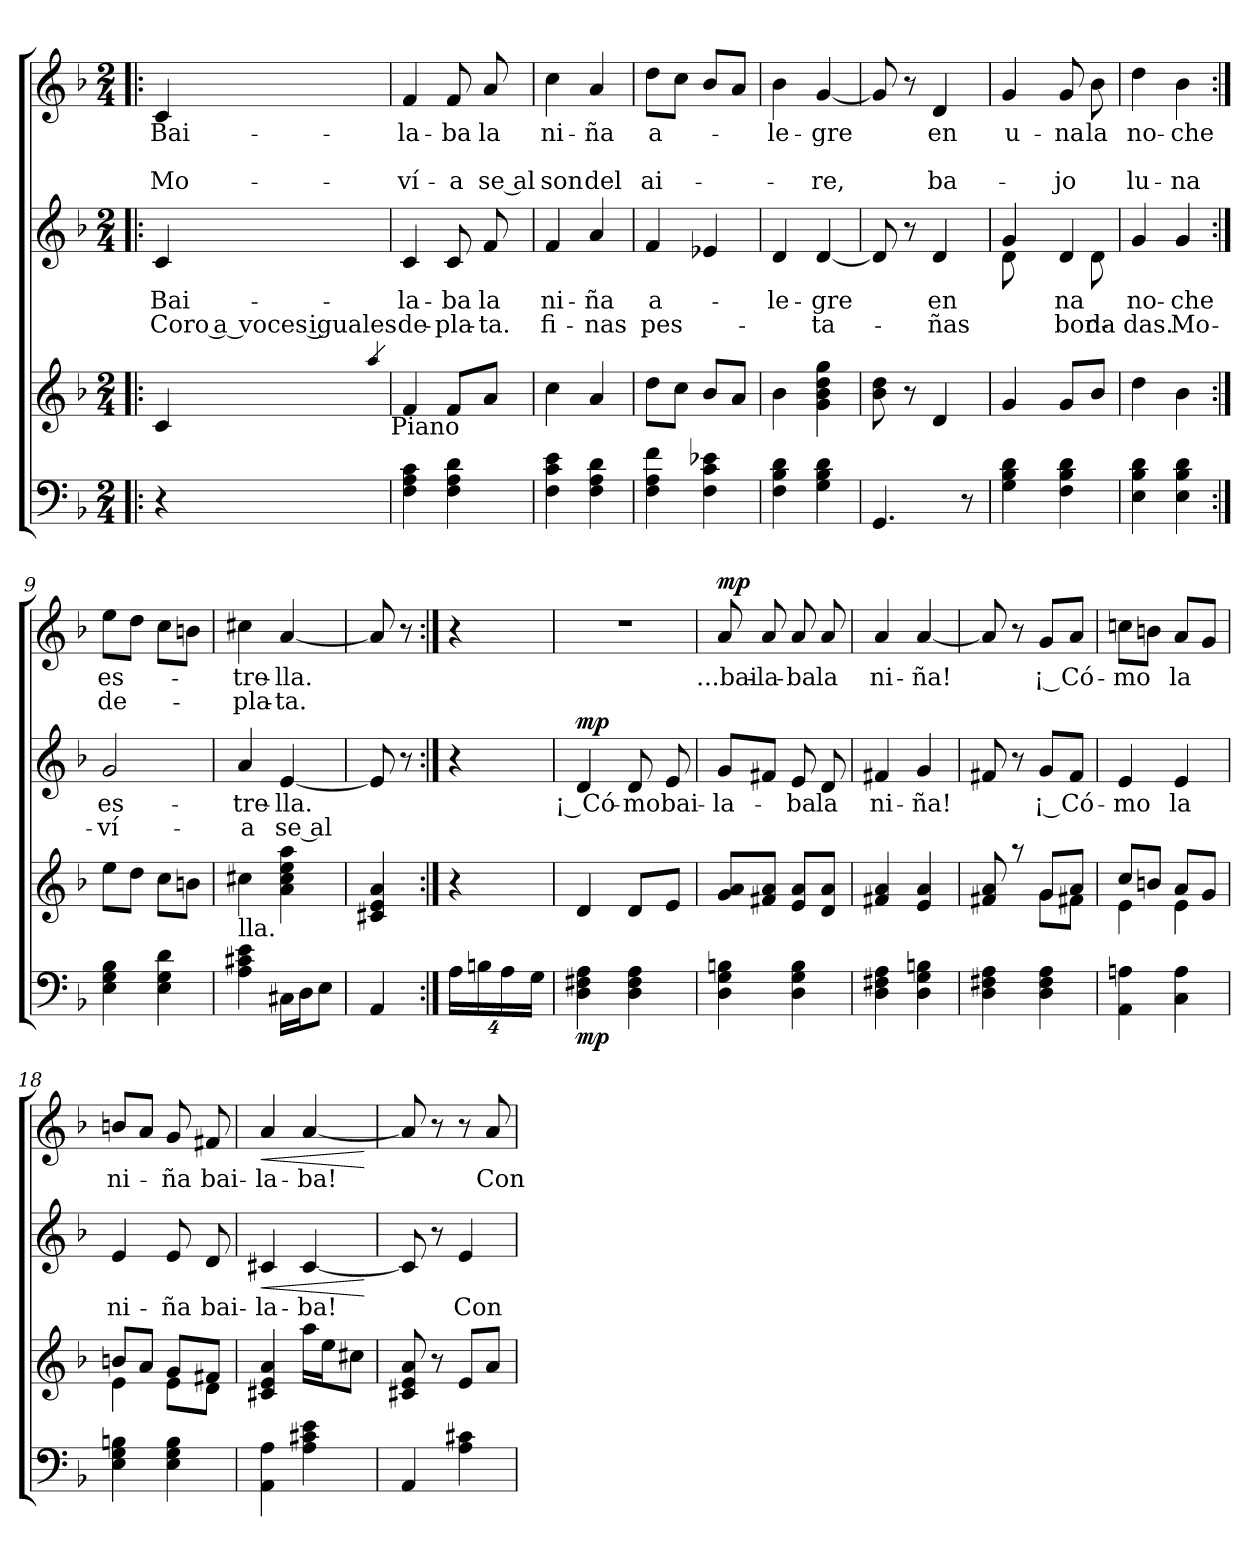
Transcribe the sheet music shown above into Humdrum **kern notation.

**kern	**kern	**dynam	**kern	**text	**text	**dynam	**kern	**text	**text	**text	**dynam
*part3	*part3	*part3	*part2	*part2	*part2	*part2	*part1	*part1	*part1	*part1	*part1
*staff4	*staff3	*staff3/4	*staff2	*staff2	*staff2	*staff2	*staff1	*staff1	*staff1	*staff1	*staff1
*clefF4	*clefG2	*	*clefG2	*	*	*	*clefG2	*	*	*	*
*k[b-]	*k[b-]	*	*k[b-]	*	*	*	*k[b-]	*	*	*	*
*F:	*F:	*	*F:	*	*	*	*F:	*	*	*	*
*M2/4	*M2/4	*	*M2/4	*	*	*	*M2/4	*	*	*	*
=1!|:	=1!|:	=1!|:	=1!|:	=1!|:	=1!|:	=1!|:	=1!|:	=1!|:	=1!|:	=1!|:	=1!|:
!	!	!	!	!LO:LY:b	!LO:LY:a	!	!	!LO:LY:b	!	!LO:LY:b	!
4r	4c/	.	4c/	Bai-	Coro a voces iguales	.	4c/	Bai-	.	Mo-	.
.	4qaa/	.	.	.	.	.	.	.	.	.	.
!	!LO:TX:b:t=Piano	!	!	!	!	!	!	!	!	!	!
=2	=2	=2	=2	=2	=2	=2	=2	=2	=2	=2	=2
!	!	!	!	!LO:LY:b	!LO:LY:b	!	!	!LO:LY:b	!	!LO:LY:b	!
4F\ 4A\ 4c\	4f/	.	4c/	-la-	de-	.	4f/	-la-	.	-ví-	.
!	!	!	!	!LO:LY:b	!LO:LY:b	!	!	!LO:LY:b	!	!LO:LY:b	!
4F\ 4A\ 4d\	8f/L	.	8c/	-ba	-pla-	.	8f/	-ba	.	-a	.
!	!	!	!	!LO:LY:b	!LO:LY:b	!	!	!LO:LY:b	!	!LO:LY:b	!
.	8a/J	.	8f/	la	-ta.	.	8a/	la	.	se al	.
=3	=3	=3	=3	=3	=3	=3	=3	=3	=3	=3	=3
!	!	!	!	!LO:LY:b	!LO:LY:b	!	!	!LO:LY:b	!	!LO:LY:b	!
4F\ 4c\ 4e\	4cc\	.	4f/	ni-	fi-	.	4cc\	ni-	.	son	.
!	!	!	!	!LO:LY:b	!LO:LY:b	!	!	!LO:LY:b	!	!LO:LY:b	!
4F\ 4A\ 4d\	4a/	.	4a/	-ña	-nas	.	4a/	-ña	.	del	.
=4	=4	=4	=4	=4	=4	=4	=4	=4	=4	=4	=4
!	!	!	!	!LO:LY:b:rj	!LO:LY:b:rj	!	!	!LO:LY:b:rj	!	!LO:LY:b:rj	!
4F\ 4A\ 4f\	8dd\L	.	4f/	a-	pes-	.	8dd\L	a-	.	ai-	.
.	8cc\J	.	.	.	.	.	8cc\J	.	.	.	.
4F\ 4c\ 4e-X\	8b-/L	.	4e-X/	.	.	.	8b-/L	.	.	.	.
.	8a/J	.	.	.	.	.	8a/J	.	.	.	.
=5	=5	=5	=5	=5	=5	=5	=5	=5	=5	=5	=5
!	!	!	!	!LO:LY:b	!	!	!	!LO:LY:b	!	!	!
4F\ 4B-\ 4d\	4b-\	.	4d/	-le-	.	.	4b-\	-le-	.	.	.
!	!	!	!	!LO:LY:b	!LO:LY:b	!	!	!LO:LY:b	!	!LO:LY:b	!
4G\ 4B-\ 4d\	4g\ 4b-\ 4dd\ 4gg\	.	[<4d/	-gre	-ta-	.	[<4g/	-gre	.	-re,	.
=6	=6	=6	=6	=6	=6	=6	=6	=6	=6	=6	=6
4.GG/	8b-\ 8dd\	.	8d/]	.	.	.	8g/]	.	.	.	.
.	8r	.	8r	.	.	.	8r	.	.	.	.
!	!	!	!	!LO:LY:b	!LO:LY:b	!	!	!LO:LY:b	!	!LO:LY:b	!
.	4d/	.	4d/	en	-ñas	.	4d/	en	.	ba-	.
8r	.	.	.	.	.	.	.	.	.	.	.
=7	=7	=7	=7	=7	=7	=7	=7	=7	=7	=7	=7
*	*	*	*^	*	*	*	*	*	*	*	*
!	!	!	!	!	!	!	!	!	!LO:LY:b	!	!	!
4G\ 4B-\ 4d\	4g/	.	4g/	8d\	.	.	.	4g/	u-	.	.	.
.	.	.	.	4ryy	.	.	.	.	.	.	.	.
!	!	!	!	!	!LO:LY:b	!LO:LY:b	!	!	!LO:LY:b	!	!LO:LY:b	!
4F\ 4B-\ 4d\	8g/L	.	4d/	.	-na	bor-	.	8g/	-na	.	-jo	.
!	!	!	!	!	!	!LO:LY:b	!	!	!LO:LY:b	!	!	!
.	8b-/J	.	.	8d\	.	-da-	.	8b-\	la	.	.	.
=8	=8	=8	=8	=8	=8	=8	=8	=8	=8	=8	=8	=8
!	!	!	!	!	!LO:LY:b	!LO:LY:b	!	!	!LO:LY:b	!	!LO:LY:b	!
*	*	*	*v	*v	*	*	*	*	*	*	*	*
4E\ 4B-\ 4d\	4dd\	.	4g/	no-	-das.	.	4dd\	no-	.	lu-	.
!	!	!	!	!LO:LY:b	!LO:LY:b	!	!	!LO:LY:b	!	!LO:LY:b	!
4E\ 4B-\ 4d\	4b-\	.	4g/	-che	Mo-	.	4b-\	-che	.	-na	.
!!LO:LB:g=z
=9:|!	=9:|!	=9:|!	=9:|!	=9:|!	=9:|!	=9:|!	=9:|!	=9:|!	=9:|!	=9:|!	=9:|!
!	!	!	!	!LO:LY:b	!LO:LY:b	!	!	!LO:LY:b	!LO:LY:b	!	!
4E\ 4G\ 4B-\	8ee\L	.	2g/	es-	-ví-	.	8ee\L	es-	de-	.	.
.	8dd\J	.	.	.	.	.	8dd\J	.	.	.	.
4E\ 4G\ 4d\	8cc\L	.	.	.	.	.	8cc\L	.	.	.	.
.	8bn\J	.	.	.	.	.	8bn\J	.	.	.	.
=10	=10	=10	=10	=10	=10	=10	=10	=10	=10	=10	=10
!LO:TX:a:t=lla.	!	!	!	!	!	!	!	!	!	!	!
!	!	!	!	!LO:LY:b	!LO:LY:b	!	!	!LO:LY:b	!LO:LY:b	!	!
4A\ 4c#X\ 4e\	4cc#X\	.	4a/	-tre-	-a	.	4cc#X\	-tre-	-pla-	.	.
!	!	!	!	!LO:LY:b	!LO:LY:b	!	!	!LO:LY:b	!LO:LY:b	!	!
16C#X\LL	4a\ 4cc#\ 4ee\ 4aa\	.	[<4e/	-lla.	se al	.	[<4a/	-lla.	-ta.	.	.
16D\J	.	.	.	.	.	.	.	.	.	.	.
8E\J	.	.	.	.	.	.	.	.	.	.	.
=11	=11	=11	=11	=11	=11	=11	=11	=11	=11	=11	=11
4AA/	4c#X/ 4e/ 4a/	.	8e/]	.	.	.	8a/]	.	.	.	.
.	.	.	8r	.	.	.	8r	.	.	.	.
=12:|!	=12:|!	=12:|!	=12:|!	=12:|!	=12:|!	=12:|!	=12:|!	=12:|!	=12:|!	=12:|!	=12:|!
*Xbrackettup	*	*	*	*	*	*	*	*	*	*	*
32%3A>\LL	4r	.	4r	.	.	.	4r	.	.	.	.
32%3Bn\	.	.	.	.	.	.	.	.	.	.	.
*Xtuplet	*	*	*	*	*	*	*	*	*	*	*
32%3A\	.	.	.	.	.	.	.	.	.	.	.
.	8ryy	.	8ryy	.	.	.	8ryy	.	.	.	.
32%3G\JJ	.	.	.	.	.	.	.	.	.	.	.
=13	=13	=13	=13	=13	=13	=13	=13	=13	=13	=13	=13
!	!	!LO:DY:b=2	!	!LO:LY:b:rj	!	!LO:DY:a	!LO:N:vis=1	!	!	!	!
4D\ 4F#X\ 4A\	4d/	mp	4d/	¡ Có-	.	mp	2r	.	.	.	.
!	!	!	!	!LO:LY:b	!	!	!	!	!	!	!
4D\ 4F#\ 4A\	8d/L	.	8d/	-mo	.	.	.	.	.	.	.
!	!	!	!	!LO:LY:b	!	!	!	!	!	!	!
.	8e/J	.	8e/	bai-	.	.	.	.	.	.	.
=14	=14	=14	=14	=14	=14	=14	=14	=14	=14	=14	=14
!	!	!	!	!LO:LY:b	!	!	!	!LO:LY:b	!	!	!LO:DY:a
4D\ 4G\ 4Bn\	8g/ 8a/L	.	8g/L	-la-	.	.	8a/	...bai-	.	.	mp
!	!	!	!	!	!	!	!	!LO:LY:b	!	!	!
.	8f#X/ 8a/J	.	8f#X/J	.	.	.	8a/	-la-	.	.	.
!	!	!	!	!LO:LY:b	!	!	!	!LO:LY:b	!	!	!
4D\ 4G\ 4B\	8e/ 8a/L	.	8e/	-ba	.	.	8a/	-ba	.	.	.
!	!	!	!	!LO:LY:b	!	!	!	!LO:LY:b	!	!	!
.	8d/ 8a/J	.	8d/	la	.	.	8a/	la	.	.	.
=15	=15	=15	=15	=15	=15	=15	=15	=15	=15	=15	=15
!	!	!	!	!LO:LY:b	!	!	!	!LO:LY:b	!	!	!
4D\ 4F#X\ 4A\	4f#X/ 4a/	.	4f#X/	ni-	.	.	4a/	ni-	.	.	.
!	!	!	!	!LO:LY:b	!	!	!	!LO:LY:b	!	!	!
4D\ 4G\ 4Bn\	4e/ 4a/	.	4g/	-ña!	.	.	[<4a/	-ña!	.	.	.
=16	=16	=16	=16	=16	=16	=16	=16	=16	=16	=16	=16
*	*^	*	*	*	*	*	*	*	*	*	*
4D\ 4F#X\ 4A\	8f#X/ 8a/	4ryy	.	8f#X/	.	.	.	8a/]	.	.	.	.
.	8raa	.	.	8r	.	.	.	8r	.	.	.	.
!	!	!	!	!	!LO:LY:b:rj	!	!	!	!LO:LY:b:rj	!	!	!
4D\ 4F#\ 4A\	8g/L	8g\L	.	8g/L	¡ Có-	.	.	8g/L	¡ Có-	.	.	.
.	8a/J	8f#X\J	.	8f#/J	.	.	.	8a/J	.	.	.	.
!!LO:LB:g=z
=17	=17	=17	=17	=17	=17	=17	=17	=17	=17	=17	=17	=17
!	!	!	!	!	!LO:LY:b	!	!	!	!LO:LY:b	!	!	!
4AA\ 4An\	8cc/L	4e\	.	4e/	-mo	.	.	8ccni\L	-mo	.	.	.
.	8bn/J	.	.	.	.	.	.	8bn\J	.	.	.	.
!	!	!	!	!	!LO:LY:b	!	!	!	!LO:LY:b	!	!	!
4C\ 4A\	4e\	8a/L	.	4e/	la	.	.	8a/L	la	.	.	.
.	.	8g/J	.	.	.	.	.	8g/J	.	.	.	.
=18	=18	=18	=18	=18	=18	=18	=18	=18	=18	=18	=18	=18
!	!	!	!	!	!LO:LY:b	!	!	!	!LO:LY:b	!	!	!
4E\ 4G\ 4Bn\	8bn/L	4e\	.	4e/	ni-	.	.	8bn/L	ni-	.	.	.
.	8a/J	.	.	.	.	.	.	8a/J	.	.	.	.
!	!	!	!	!	!LO:LY:b	!	!	!	!LO:LY:b	!	!	!
4E\ 4G\ 4B\	8g/L	8e\L	.	8e/	-ña	.	.	8g/	-ña	.	.	.
!	!	!	!	!	!LO:LY:b	!	!	!	!LO:LY:b	!	!	!
.	8f#X/J	8d\J	.	8d/	bai-	.	.	8f#X/	bai-	.	.	.
=19	=19	=19	=19	=19	=19	=19	=19	=19	=19	=19	=19	=19
!	!	!	!	!	!LO:LY:b	!	!LO:HP:b	!	!LO:LY:b	!	!	!LO:HP:b
*	*v	*v	*	*	*	*	*	*	*	*	*	*
4AA\ 4A\	4c#X/ 4e/ 4a/	.	4c#X/	-la-	.	<	4a/	-la-	.	.	<
!	!	!	!	!LO:LY:b	!	!	!	!LO:LY:b	!	!	!
4A\ 4c#X\ 4e\	16aa\LL	.	[<4c#/	-ba!	.	.	[<4a/	-ba!	.	.	.
.	16ee\J	.	.	.	.	.	.	.	.	.	.
.	8cc#X\J	.	.	.	.	.	.	.	.	.	.
.	.	.	.	.	.	[	.	.	.	.	[
=20	=20	=20	=20	=20	=20	=20	=20	=20	=20	=20	=20
4AA/	8c#X/ 8e/ 8a/	.	8c#/]	.	.	.	8a/]	.	.	.	.
.	8r	.	8r	.	.	.	8r	.	.	.	.
!	!	!	!	!LO:LY:b	!	!	!	!	!	!	!
4A\ 4c#X\	8e/L	.	4e/	Con	.	.	8r	.	.	.	.
!	!	!	!	!	!	!	!	!LO:LY:b	!	!	!
.	8a/J	.	.	.	.	.	8a/	Con	.	.	.
=	=	=	=	=	=	=	=	=	=	=	=
*-	*-	*-	*-	*-	*-	*-	*-	*-	*-	*-	*-
